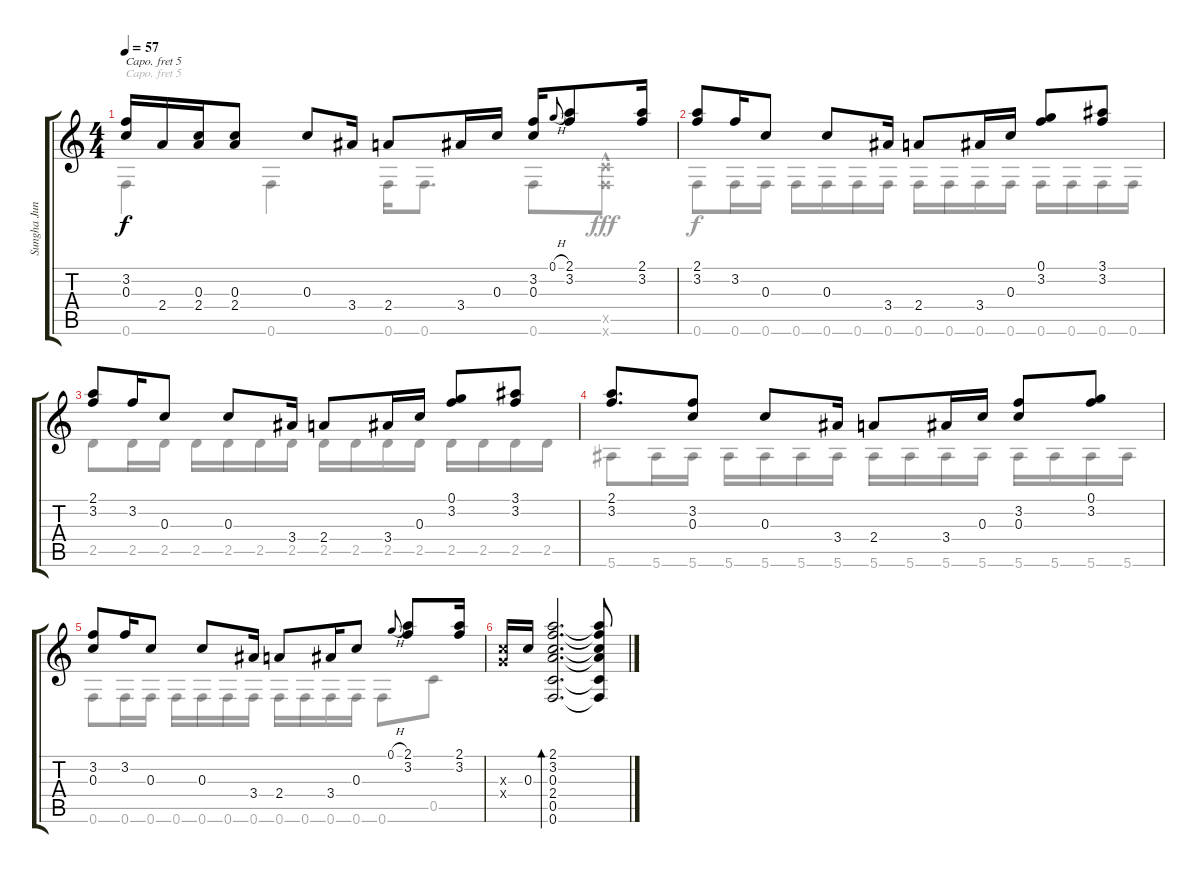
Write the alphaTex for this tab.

\track ("Sungha Jung" "Sungha Jun") {instrument acousticguitarsteel}
\staff {score tabs}
\capo 5
\tuning (D4 A3 G3 D3 G2 C2) {hide}
\voice
\ts (4 4)
\tempo 57
\clef g2
\ks c
(3.2{t} 0.3{t}).16{dy f} 2.4.16 (0.3 2.4).16 (0.3 2.4).8 0.3.8 3.4.16 2.4.8 3.4.16 0.3.16 (3.2 0.3).16 0.1{h}.8{gr onbeat} (2.1 3.2).8 (2.1 3.2).16 |
(2.1 3.2).8 3.2.16 0.3.8 0.3.8 3.4.16 2.4.8 3.4.16 0.3.16 (0.1 3.2).8 (3.1 3.2).8 |
(2.1 3.2).8 3.2.16 0.3.8 0.3.8 3.4.16 2.4.8 3.4.16 0.3.16 (0.1 3.2).8 (3.1 3.2).8 |
(2.1 3.2).8{d} (3.2 0.3).8 0.3.8 3.4.16 2.4.8 3.4.16 0.3.16 (3.2 0.3).8 (0.1 3.2).8 |
(3.2 0.3).8 3.2.16 0.3.8 0.3.8 3.4.16 2.4.8 3.4.16 0.3.8 0.1{h}.8{gr onbeat} (2.1 3.2).8 (2.1 3.2).16 |
(0.3{x} 0.4{x}).16 0.3.16 (2.1 3.2 0.3 2.4 0.5 0.6).2{d bd 240} (2.1{t} 3.2{t} 0.3{t} 2.4{t} 0.5{t} 0.6{t}).8 |
\voice
\clef g2
\ottava regular
\simile none
\ks c
0.6.4{dy f} 0.6.4 0.6.16 0.6.8{d} 0.6.8 (0.5{hac x} 0.6{hac x}).8{dy fff} |
0.6.8{dy f} 0.6.16 0.6.16 0.6.16 0.6.16 0.6.16 0.6.16 0.6.16 0.6.16 0.6.16 0.6.16 0.6.16 0.6.16 0.6.16 0.6.16 |
2.5.8 2.5.16 2.5.16 2.5.16 2.5.16 2.5.16 2.5.16 2.5.16 2.5.16 2.5.16 2.5.16 2.5.16 2.5.16 2.5.16 2.5.16 |
5.6.8 5.6.16 5.6.16 5.6.16 5.6.16 5.6.16 5.6.16 5.6.16 5.6.16 5.6.16 5.6.16 5.6.16 5.6.16 5.6.16 5.6.16 |
0.6.8 0.6.16 0.6.16 0.6.16 0.6.16 0.6.16 0.6.16 0.6.16 0.6.16 0.6.16 0.6.16 0.6.8 0.5.8 |
|
